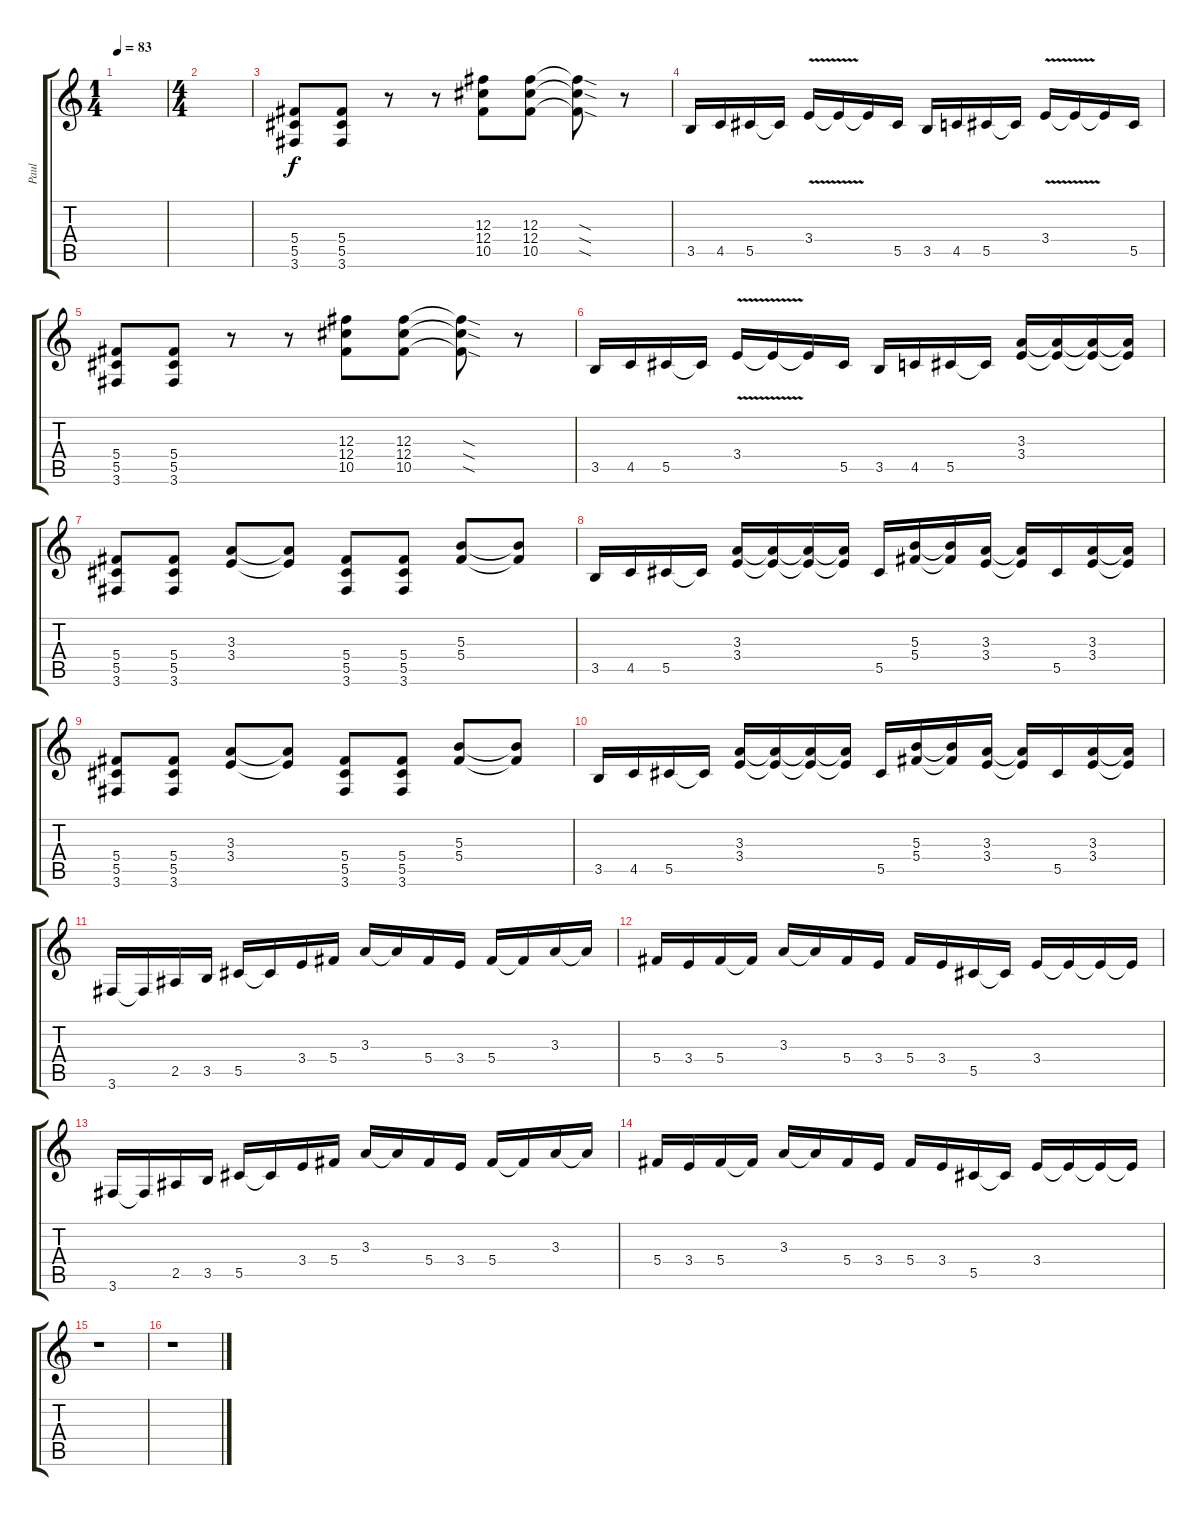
\track ("Paul" "Paul") {instrument distortionguitar}
\staff {score tabs}
\tuning (Eb4 Bb3 Gb3 Db3 Ab2 Eb2) {hide}
\ts (1 4)
\tempo 83
\clef g2
\ks c
|
\ts (4 4)
|
(5.4 5.5 3.6).8 (5.4 5.5 3.6).8 r.8 r.8 (12.3 12.4 10.5).8 (12.3 12.4 10.5).8 (12.3{sod t} 12.4{sod t} 10.5{sod t}).8 r.8 |
3.5.16 4.5.16 5.5.16 5.5{t}.16 3.4{v}.16 3.4{t}.16 3.4{t}.16 5.5.16 3.5.16 4.5.16 5.5.16 5.5{t}.16 3.4{v}.16 3.4{t}.16 3.4{t}.16 5.5.16 |
(5.4 5.5 3.6).8 (5.4 5.5 3.6).8 r.8 r.8 (12.3 12.4 10.5).8 (12.3 12.4 10.5).8 (12.3{sod t} 12.4{sod t} 10.5{sod t}).8 r.8 |
3.5.16 4.5.16 5.5.16 5.5{t}.16 3.4{v}.16 3.4{t}.16 3.4{t}.16 5.5.16 3.5.16 4.5.16 5.5.16 5.5{t}.16 (3.3 3.4).16 (3.3{t} 3.4{t}).16 (3.3{t} 3.4{t}).16 (3.3{t} 3.4{t}).16 |
(5.4 5.5 3.6).8 (5.4 5.5 3.6).8 (3.3 3.4).8 (3.3{t} 3.4{t}).8 (5.4 5.5 3.6).8 (5.4 5.5 3.6).8 (5.3 5.4).8 (5.3{t} 5.4{t}).8 |
3.5.16 4.5.16 5.5.16 5.5{t}.16 (3.3 3.4).16 (3.3{t} 3.4{t}).16 (3.3{t} 3.4{t}).16 (3.3{t} 3.4{t}).16 5.5.16 (5.3 5.4).16 (5.3{t} 5.4{t}).16 (3.3 3.4).16 (3.3{t} 3.4{t}).16 5.5.16 (3.3 3.4).16 (3.3{t} 3.4{t}).16 |
(5.4 5.5 3.6).8 (5.4 5.5 3.6).8 (3.3 3.4).8 (3.3{t} 3.4{t}).8 (5.4 5.5 3.6).8 (5.4 5.5 3.6).8 (5.3 5.4).8 (5.3{t} 5.4{t}).8 |
3.5.16 4.5.16 5.5.16 5.5{t}.16 (3.3 3.4).16 (3.3{t} 3.4{t}).16 (3.3{t} 3.4{t}).16 (3.3{t} 3.4{t}).16 5.5.16 (5.3 5.4).16 (5.3{t} 5.4{t}).16 (3.3 3.4).16 (3.3{t} 3.4{t}).16 5.5.16 (3.3 3.4).16 (3.3{t} 3.4{t}).16 |
3.6.16 3.6{t}.16 2.5.16 3.5.16 5.5.16 5.5{t}.16 3.4.16 5.4.16 3.3.16 3.3{t}.16 5.4.16 3.4.16 5.4.16 5.4{t}.16 3.3.16 3.3{t}.16 |
5.4.16 3.4.16 5.4.16 5.4{t}.16 3.3.16 3.3{t}.16 5.4.16 3.4.16 5.4.16 3.4.16 5.5.16 5.5{t}.16 3.4.16 3.4{t}.16 3.4{t}.16 3.4{t}.16 |
3.6.16 3.6{t}.16 2.5.16 3.5.16 5.5.16 5.5{t}.16 3.4.16 5.4.16 3.3.16 3.3{t}.16 5.4.16 3.4.16 5.4.16 5.4{t}.16 3.3.16 3.3{t}.16 |
5.4.16 3.4.16 5.4.16 5.4{t}.16 3.3.16 3.3{t}.16 5.4.16 3.4.16 5.4.16 3.4.16 5.5.16 5.5{t}.16 3.4.16 3.4{t}.16 3.4{t}.16 3.4{t}.16 |
r.1 |
r.1
